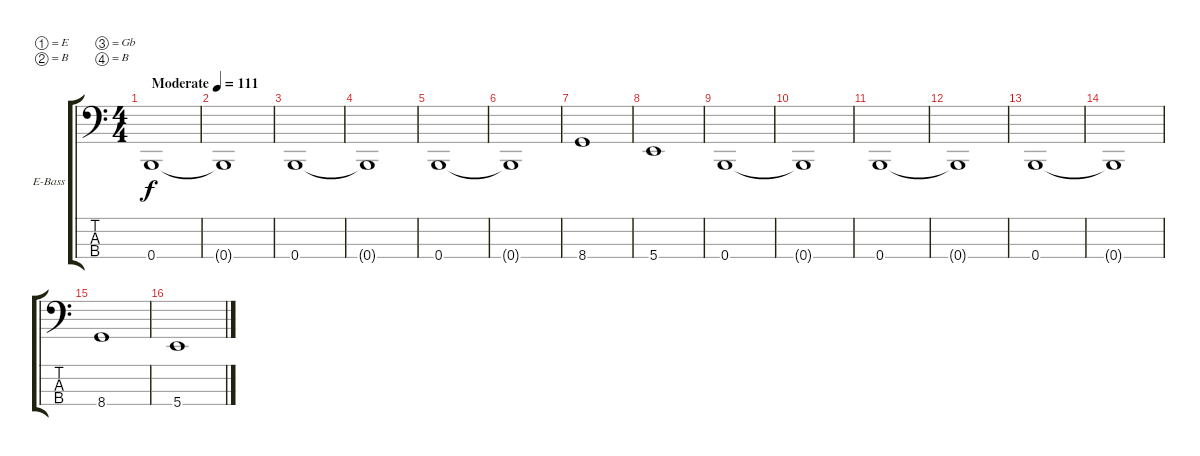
\bracketExtendMode groupsimilarinstruments
\firstSystemTrackNameOrientation horizontal
\otherSystemsTrackNameOrientation horizontal
\track ("Mike Tiner (Bass)" "E-Bass") {instrument electricbassfinger}
\staff {score tabs}
\tuning (E2 B1 Gb1 B0)
\ts (4 4)
\beaming (8 2 2 2 2)
\tempo (111 "Moderate")
\clef f4
\ks c
0.4.1{dy f instrument electricbassfinger} |
0.4{t}.1 |
0.4.1 |
0.4{t}.1 |
0.4.1 |
0.4{t}.1 |
8.4.1 |
5.4.1 |
0.4.1 |
0.4{t}.1 |
0.4.1 |
0.4{t}.1 |
0.4.1 |
0.4{t}.1 |
8.4.1 |
5.4.1
